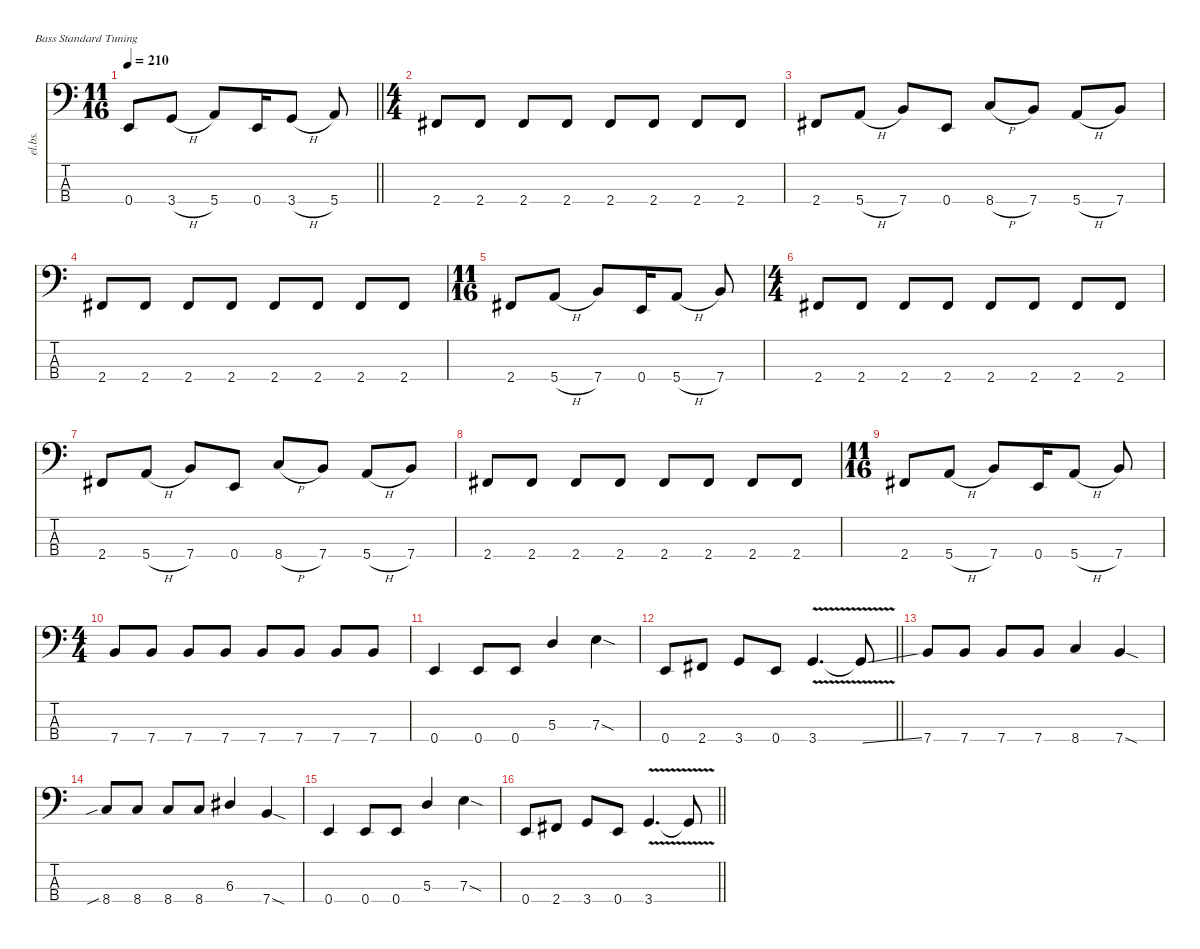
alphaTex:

\defaultSystemsLayout 4
\hideDynamics
\bracketExtendMode nobrackets
\otherSystemsTrackNameOrientation horizontal
\track ("Cliff Burton" "el.bs.") {instrument electricbassfinger}
\staff {score tabs}
\tuning (G2 D2 A1 E1)
\ts (11 16)
\beaming (8 2 2 2 2)
\tempo 210
\clef f4
\barLineRight lightlight
\ks c
0.4.8{dy f beam Up} 3.4{h}.8{beam Up} 5.4.8{beam Up} 0.4.16{beam Up} 3.4{h}.8{beam Up} 5.4.8{beam Up} |
\ts (4 4)
\beaming (8 2 2 2 2)
2.4{acc #}.8{beam Up} 2.4{acc #}.8{beam Up} 2.4{acc #}.8{beam Up} 2.4{acc #}.8{beam Up} 2.4{acc #}.8{beam Up} 2.4{acc #}.8{beam Up} 2.4{acc #}.8{beam Up} 2.4{acc #}.8{beam Up} |
2.4{acc #}.8{beam Up} 5.4{h}.8{beam Up} 7.4.8{beam Up} 0.4.8{beam Up} 8.4{h}.8{beam Up} 7.4.8{beam Up} 5.4{h}.8{beam Up} 7.4.8{beam Up} |
2.4{acc #}.8{beam Up} 2.4{acc #}.8{beam Up} 2.4{acc #}.8{beam Up} 2.4{acc #}.8{beam Up} 2.4{acc #}.8{beam Up} 2.4{acc #}.8{beam Up} 2.4{acc #}.8{beam Up} 2.4{acc #}.8{beam Up} |
\ts (11 16)
\beaming (8 2 2 2 2)
2.4{acc #}.8{beam Up} 5.4{h}.8{beam Up} 7.4.8{beam Up} 0.4.16{beam Up} 5.4{h}.8{beam Up} 7.4.8{beam Up} |
\ts (4 4)
\beaming (8 2 2 2 2)
2.4{acc #}.8{beam Up} 2.4{acc #}.8{beam Up} 2.4{acc #}.8{beam Up} 2.4{acc #}.8{beam Up} 2.4{acc #}.8{beam Up} 2.4{acc #}.8{beam Up} 2.4{acc #}.8{beam Up} 2.4{acc #}.8{beam Up} |
2.4{acc #}.8{beam Up} 5.4{h}.8{beam Up} 7.4.8{beam Up} 0.4.8{beam Up} 8.4{h}.8{beam Up} 7.4.8{beam Up} 5.4{h}.8{beam Up} 7.4.8{beam Up} |
2.4{acc #}.8{beam Up} 2.4{acc #}.8{beam Up} 2.4{acc #}.8{beam Up} 2.4{acc #}.8{beam Up} 2.4{acc #}.8{beam Up} 2.4{acc #}.8{beam Up} 2.4{acc #}.8{beam Up} 2.4{acc #}.8{beam Up} |
\ts (11 16)
\beaming (8 2 2 2 2)
2.4{acc #}.8{beam Up} 5.4{h}.8{beam Up} 7.4.8{beam Up} 0.4.16{beam Up} 5.4{h}.8{beam Up} 7.4.8{beam Up} |
\ts (4 4)
\beaming (8 2 2 2 2)
7.4.8{beam Up} 7.4.8{beam Up} 7.4.8{beam Up} 7.4.8{beam Up} 7.4.8{beam Up} 7.4.8{beam Up} 7.4.8{beam Up} 7.4.8{beam Up} |
0.4.4{beam Up} 0.4.8{beam Up} 0.4.8{beam Up} 5.3.4{beam Up} 7.3{sod}.4{beam Down} |
\barLineRight lightlight
0.4.8{beam Up} 2.4{acc #}.8{beam Up} 3.4.8{beam Up} 0.4.8{beam Up} 3.4{v}.4{d beam Up} 3.4{v ss t}.8{beam Up} |
7.4.8{beam Up} 7.4.8{beam Up} 7.4.8{beam Up} 7.4.8{beam Up} 8.4.4{beam Up} 7.4{sod}.4{beam Up} |
8.4{sib}.8{beam Up} 8.4.8{beam Up} 8.4.8{beam Up} 8.4.8{beam Up} 6.3{acc #}.4{beam Up} 7.4{sod}.4{beam Up} |
0.4.4{beam Up} 0.4.8{beam Up} 0.4.8{beam Up} 5.3.4{beam Up} 7.3{sod}.4{beam Down} |
\barLineRight lightlight
0.4.8{beam Up} 2.4{acc #}.8{beam Up} 3.4.8{beam Up} 0.4.8{beam Up} 3.4{v}.4{d beam Up} 3.4{v ss t}.8{beam Up}
